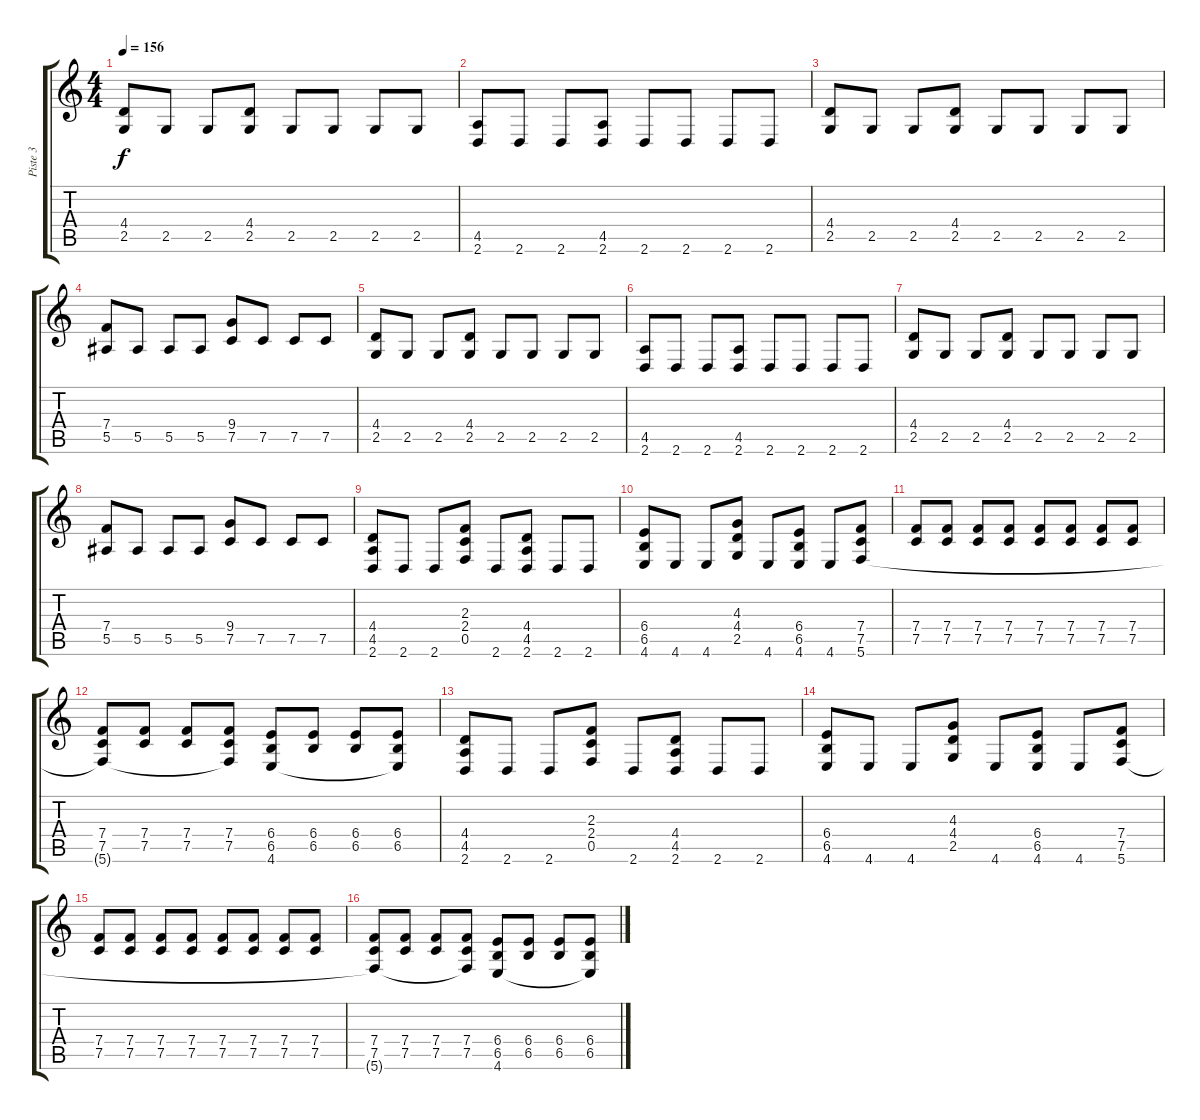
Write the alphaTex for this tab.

\track ("Piste 3" "Piste 3") {instrument distortionguitar}
\staff {score tabs}
\tuning (C4 G3 Eb3 Bb2 F2 C2) {hide}
\ts (4 4)
\tempo 156
\clef g2
\ks c
(4.4 2.5).8{dy f} 2.5.8 2.5.8 (4.4 2.5).8 2.5.8 2.5.8 2.5.8 2.5.8 |
(4.5 2.6).8 2.6.8 2.6.8 (4.5 2.6).8 2.6.8 2.6.8 2.6.8 2.6.8 |
(4.4 2.5).8 2.5.8 2.5.8 (4.4 2.5).8 2.5.8 2.5.8 2.5.8 2.5.8 |
(7.4 5.5).8 5.5.8 5.5.8 5.5.8 (9.4 7.5).8 7.5.8 7.5.8 7.5.8 |
(4.4 2.5).8 2.5.8 2.5.8 (4.4 2.5).8 2.5.8 2.5.8 2.5.8 2.5.8 |
(4.5 2.6).8 2.6.8 2.6.8 (4.5 2.6).8 2.6.8 2.6.8 2.6.8 2.6.8 |
(4.4 2.5).8 2.5.8 2.5.8 (4.4 2.5).8 2.5.8 2.5.8 2.5.8 2.5.8 |
(7.4 5.5).8 5.5.8 5.5.8 5.5.8 (9.4 7.5).8 7.5.8 7.5.8 7.5.8 |
(4.4 4.5 2.6).8 2.6.8 2.6.8 (2.3 2.4 0.5).8 2.6.8 (4.4 4.5 2.6).8 2.6.8 2.6.8 |
(6.4 6.5 4.6).8 4.6.8 4.6.8 (4.3 4.4 2.5).8 4.6.8 (6.4 6.5 4.6).8 4.6.8 (7.4 7.5 5.6).8 |
(7.4 7.5).8 (7.4 7.5).8 (7.4 7.5).8 (7.4 7.5).8 (7.4 7.5).8 (7.4 7.5).8 (7.4 7.5).8 (7.4 7.5).8 |
(7.4 7.5 5.6{t}).8 (7.4 7.5).8 (7.4 7.5).8 (7.4 7.5 5.6{t}).8 (6.4 6.5 4.6).8 (6.4 6.5).8 (6.4 6.5).8 (6.4 6.5 4.6{t}).8 |
(4.4 4.5 2.6).8 2.6.8 2.6.8 (2.3 2.4 0.5).8 2.6.8 (4.4 4.5 2.6).8 2.6.8 2.6.8 |
(6.4 6.5 4.6).8 4.6.8 4.6.8 (4.3 4.4 2.5).8 4.6.8 (6.4 6.5 4.6).8 4.6.8 (7.4 7.5 5.6).8 |
(7.4 7.5).8 (7.4 7.5).8 (7.4 7.5).8 (7.4 7.5).8 (7.4 7.5).8 (7.4 7.5).8 (7.4 7.5).8 (7.4 7.5).8 |
(7.4 7.5 5.6{t}).8 (7.4 7.5).8 (7.4 7.5).8 (7.4 7.5 5.6{t}).8 (6.4 6.5 4.6).8 (6.4 6.5).8 (6.4 6.5).8 (6.4 6.5 4.6{t}).8
